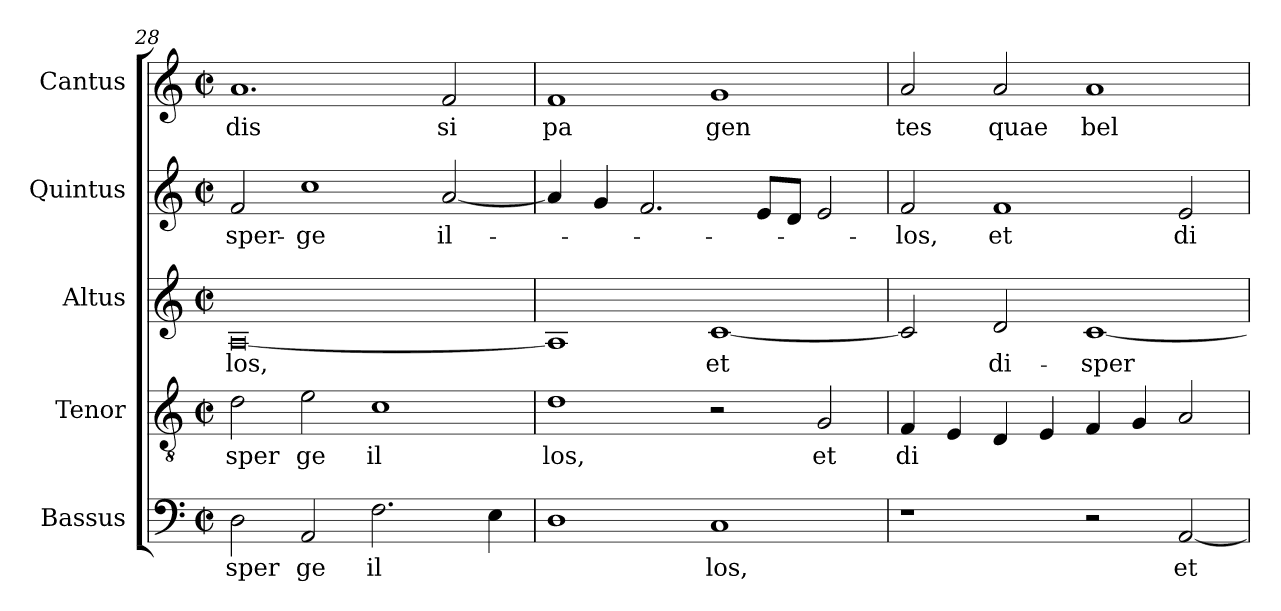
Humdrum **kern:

**kern	**text	**kern	**text	**kern	**text	**kern	**text	**kern	**text
*part5	*part5	*part4	*part4	*part3	*part3	*part2	*part2	*part1	*part1
*staff5	*staff5	*staff4	*staff4	*staff3	*staff3	*staff2	*staff2	*staff1	*staff1
*I"Bassus	*	*I"Tenor	*	*I"Altus	*	*I"Quintus	*	*I"Cantus	*
*clefF4	*	*clefGv2	*	*clefG2	*	*clefG2	*	*clefG2	*
*M2/2	*	*M2/2	*	*M2/2	*	*M2/2	*	*M2/2	*
*met(c|)	*	*met(c|)	*	*met(c|)	*	*met(c|)	*	*met(c|)	*
=28	=28	=28	=28	=28	=28	=28	=28	=28	=28
!	!LO:LY:b:cj	!	!LO:LY:b:cj	!	!LO:LY:b:cj	!	!LO:LY:b:cj	!	!LO:LY:b:cj
2D\	sper	2d\	sper	[<0A	-los,	2f/	-sper-	1.a	dis
!	!LO:LY:b:cj	!	!LO:LY:b:cj	!	!	!	!LO:LY:b:cj	!	!
2AA/	ge	2e\	ge	.	.	1cc	-ge	.	.
!	!LO:LY:b:cj	!	!LO:LY:b:cj	!	!	!	!	!	!
2.F\	il	1c	il	.	.	.	.	.	.
!	!	!	!	!	!	!	!LO:LY:b:cj	!	!LO:LY:b:cj
.	.	.	.	.	.	[<2a/	il-	2f/	si
4E\	.	.	.	.	.	.	.	.	.
=29	=29	=29	=29	=29	=29	=29	=29	=29	=29
!	!	!	!LO:LY:b:cj	!	!	!	!	!	!LO:LY:b:cj
1D	.	1d	los,	1A]	.	4a/]	.	1f	pa
.	.	.	.	.	.	4g/	.	.	.
.	.	.	.	.	.	2.f/	.	.	.
!	!LO:LY:b:cj	!	!	!	!LO:LY:b:cj	!	!	!	!LO:LY:b:cj
1C	los,	2r	.	[<1c	et	.	.	1g	gen
.	.	.	.	.	.	8e/L	.	.	.
.	.	.	.	.	.	8d/J	.	.	.
!	!	!	!LO:LY:b:cj	!	!	!	!	!	!
.	.	2G/	et	.	.	2e/	.	.	.
=30	=30	=30	=30	=30	=30	=30	=30	=30	=30
!	!	!	!LO:LY:b:cj	!	!	!	!LO:LY:b:cj	!	!LO:LY:b:cj
1r	.	4F/	di	2c/]	.	2f/	-los,	2a/	tes
.	.	4E/	.	.	.	.	.	.	.
!	!	!	!	!	!LO:LY:b:cj	!	!LO:LY:b:cj	!	!LO:LY:b:cj
.	.	4D/	.	2d/	di-	1f	et	2a/	quae
.	.	4E/	.	.	.	.	.	.	.
!	!	!	!	!	!LO:LY:b	!	!	!	!LO:LY:b:cj
2r	.	4F/	.	[>1c	-sper-	.	.	1a	bel
.	.	4G/	.	.	.	.	.	.	.
!	!LO:LY:b:cj	!	!	!	!	!	!LO:LY:b:cj	!	!
[>2AA/	et	2A/	.	.	.	2e/	di-	.	.
=	=	=	=	=	=	=	=	=	=
*-	*-	*-	*-	*-	*-	*-	*-	*-	*-
